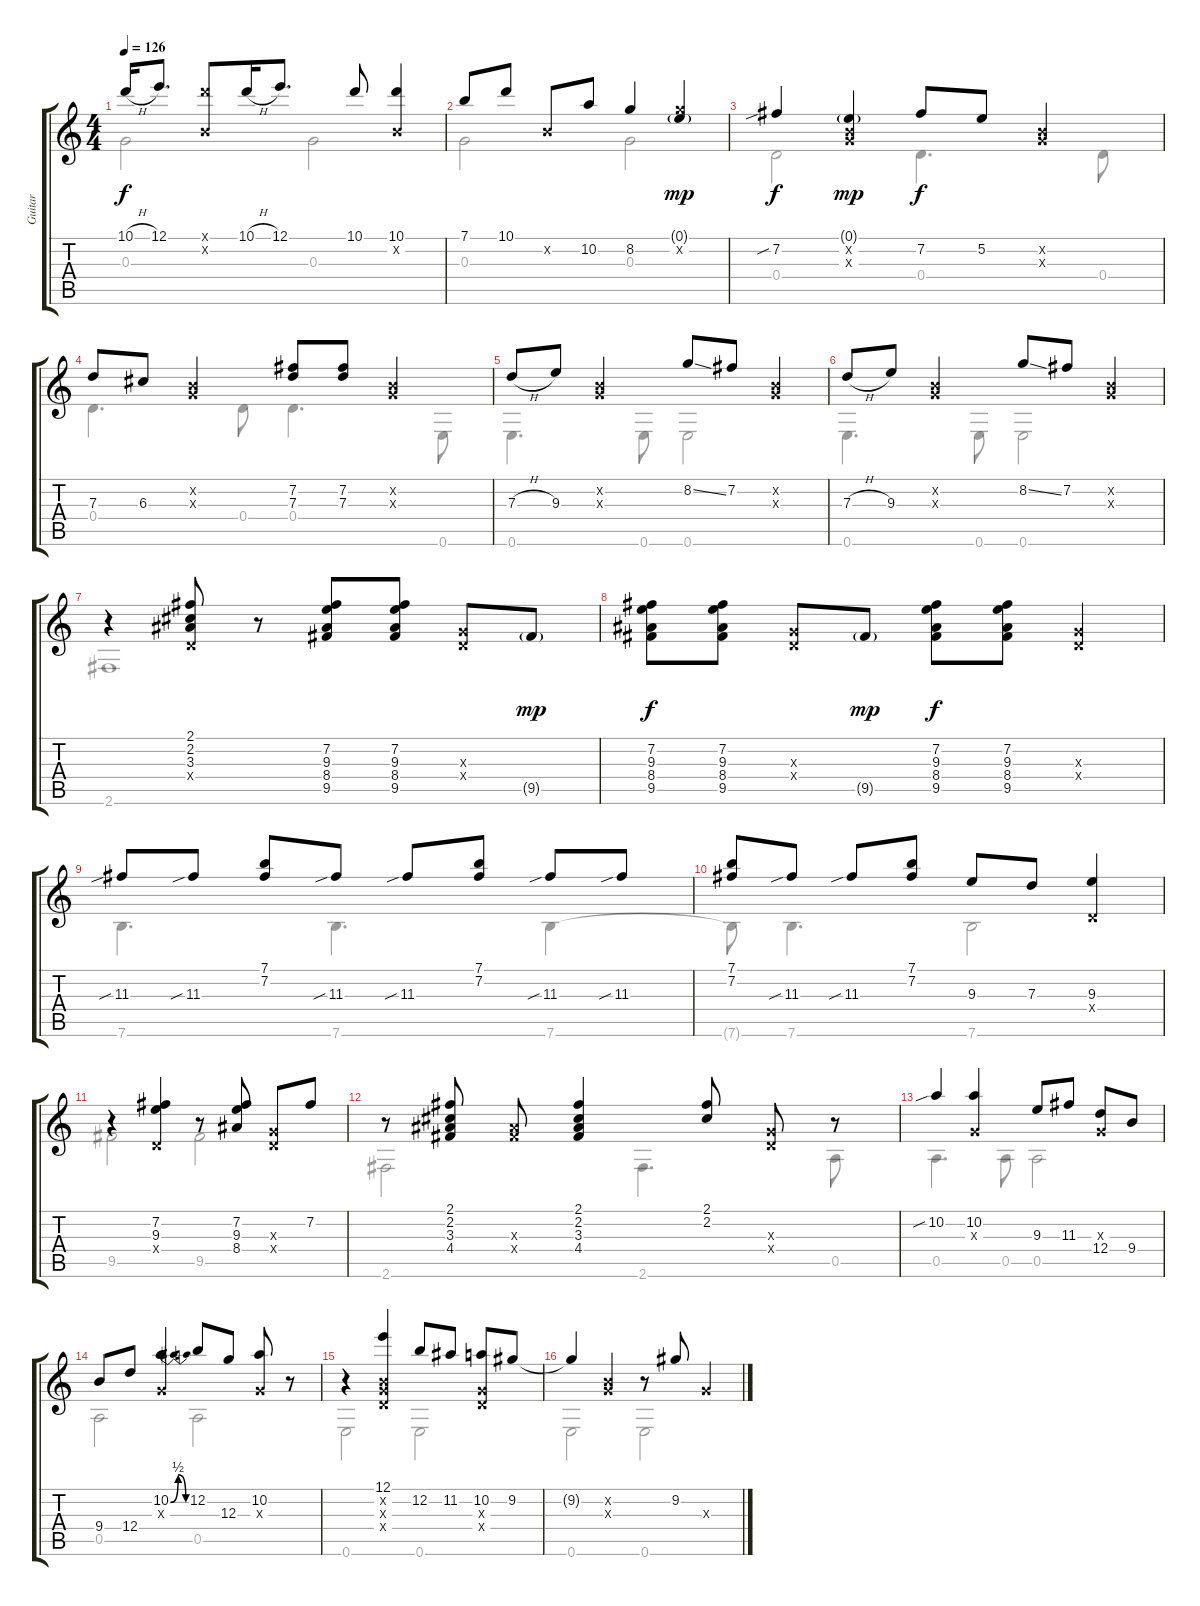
\track ("Guitar" "Guitar") {instrument acousticguitarsteel}
\staff {score tabs}
\tuning (E4 B3 G3 D3 A2 E2) {hide}
\voice
\ts (4 4)
\tempo 126
\clef g2
\ks c
10.1{h}.16{dy f} 12.1.8{d} (10.1{x} 0.2{x}).8 10.1{h}.16 12.1.8{d} 10.1.8 (10.1 0.2{x}).4 |
7.1.8 10.1.8 0.2{x}.8 10.2.8 8.2.4 (0.1{g} 8.2{x}).4{dy mp} |
7.2{sib}.4{dy f} (0.1{g} 0.2{x} 0.3{x}).4{dy mp} 7.2.8{dy f} 5.2.8 (0.2{x} 0.3{x}).4 |
7.3.8 6.3.8 (0.2{x} 0.3{x}).4 (7.2 7.3).8 (7.2 7.3).8 (0.2{x} 0.3{x}).4 |
7.3{h}.8 9.3.8 (0.2{x} 0.3{x}).4 8.2{ss}.8 7.2.8 (0.2{x} 0.3{x}).4 |
7.3{h}.8 9.3.8 (0.2{x} 0.3{x}).4 8.2{ss}.8 7.2.8 (0.2{x} 0.3{x}).4 |
r.4 (2.1 2.2 3.3 0.4{x}).8 r.8 (7.2 9.3 8.4 9.5).8 (7.2 9.3 8.4 9.5).8 (0.3{x} 0.4{x}).8 9.5{g}.8{dy mp} |
(7.2 9.3 8.4 9.5).8{dy f} (7.2 9.3 8.4 9.5).8 (0.3{x} 0.4{x}).8 9.5{g}.8{dy mp} (7.2 9.3 8.4 9.5).8{dy f} (7.2 9.3 8.4 9.5).8 (0.3{x} 0.4{x}).4 |
11.3{sib}.8 11.3{sib}.8 (7.1 7.2).8 11.3{sib}.8 11.3{sib}.8 (7.1 7.2).8 11.3{sib}.8 11.3{sib}.8 |
(7.1 7.2).8 11.3{sib}.8 11.3{sib}.8 (7.1 7.2).8 9.3.8 7.3.8 (9.3 0.4{x}).4 |
r.4 (7.2 9.3 0.4{x}).4 r.8 (7.2 9.3 8.4).8 (0.3{x} 0.4{x}).8 7.2.8 |
r.8 (2.1 2.2 3.3 4.4).8 (3.3{x} 4.4{x}).8 (2.1 2.2 3.3 4.4).4 (2.1 2.2).8 (0.3{x} 0.4{x}).8 r.8 |
10.2{sib}.4 (10.2 0.3{x}).4 9.3.8 11.3.8 (0.3{x} 12.4).8 9.4.8 |
9.4.8 12.4.8 (10.2{be (bendrelease 0 0 15 2 45 2 60 0)} 0.3{x}).4 12.2.8 12.3.8 (10.2 0.3{x}).8 r.8 |
r.4 (12.1 0.2{x} 0.3{x} 0.4{x}).4 12.2.8 11.2.8 (10.2 0.3{x} 0.4{x}).8 9.2.8 |
9.2{t}.4 (0.2{x} 0.3{x}).4 r.8 9.2.8 0.3{x}.4
\voice
\clef g2
\ottava regular
\simile none
\ks c
0.3.2{dy f} 0.3.2 |
0.3.2 0.3.2 |
0.4.2 0.4.4{d} 0.4.8 |
0.4.4{d} 0.4.8 0.4.4{d} 0.6.8 |
0.6.4{d} 0.6.8 0.6.2 |
0.6.4{d} 0.6.8 0.6.2 |
2.6.1 |
|
7.6.4{d} 7.6.4{d} 7.6.4 |
7.6{t}.8 7.6.4{d} 7.6.2 |
9.5.2 9.5.2 |
2.6.2 2.6.4{d} 0.5.8 |
0.5.4{d} 0.5.8 0.5.2 |
0.5.2 0.5.2 |
0.6.2 0.6.2 |
0.6.2 0.6.2
